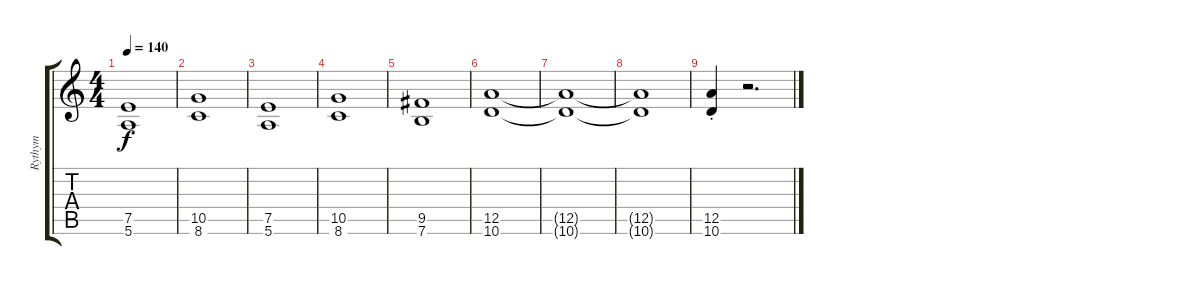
\track ("Rythym" "Rythym") {instrument distortionguitar}
\staff {score tabs}
\tuning (E4 B3 G3 D3 A2 E2) {hide}
\ts (4 4)
\tempo 140
\clef g2
\ks c
(7.5 5.6).1{dy f} |
(10.5 8.6).1 |
(7.5 5.6).1 |
(10.5 8.6).1 |
(9.5 7.6).1 |
(12.5 10.6).1 |
(12.5{t} 10.6{t}).1 |
(12.5{t} 10.6{t}).1 |
(12.5{st} 10.6).4 r.2{d}
